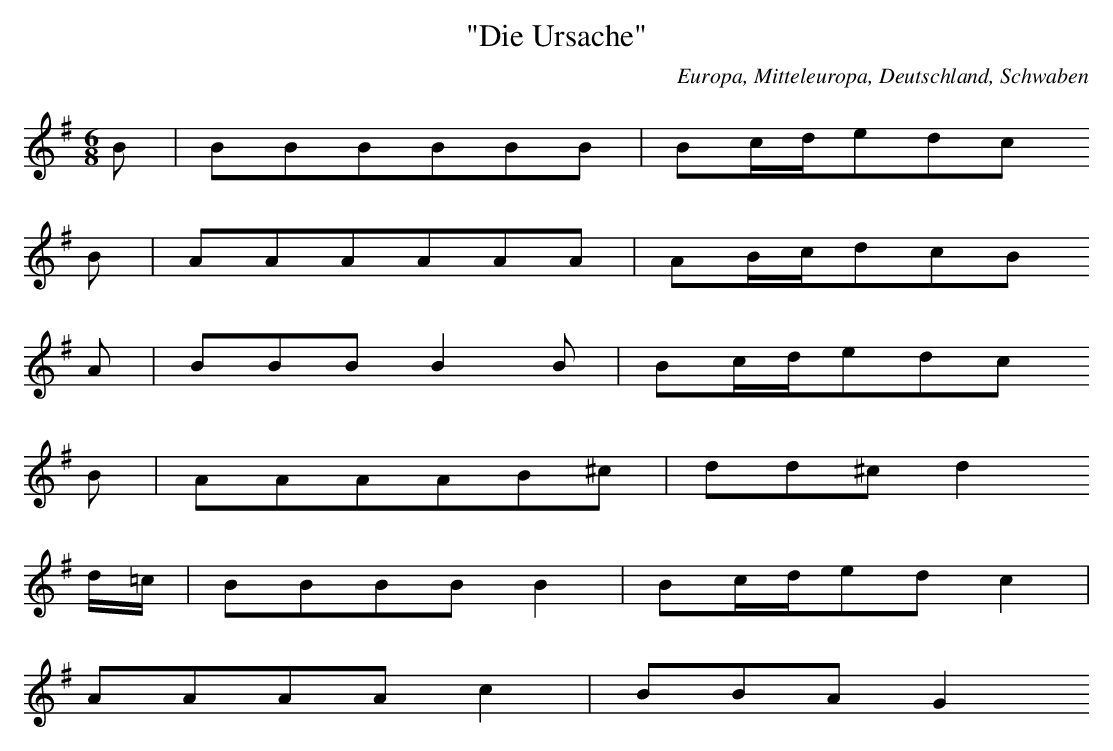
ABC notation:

X:1
T: "Die Ursache"
O: Europa, Mitteleuropa, Deutschland, Schwaben
M: 6/8
L: 1/16
K: G
B2 | B2B2B2B2B2B2 | B2cde2d2c2
B2 | A2A2A2A2A2A2 | A2Bcd2c2B2
A2 | B2B2B2B4B2 | B2cde2d2c2
B2 | A2A2A2A2B2^c2 | d2d2^c2d4
d=c | B2B2B2B2B4 | B2cde2d2c4 |
A2A2A2A2c4 | B2B2A2G4
